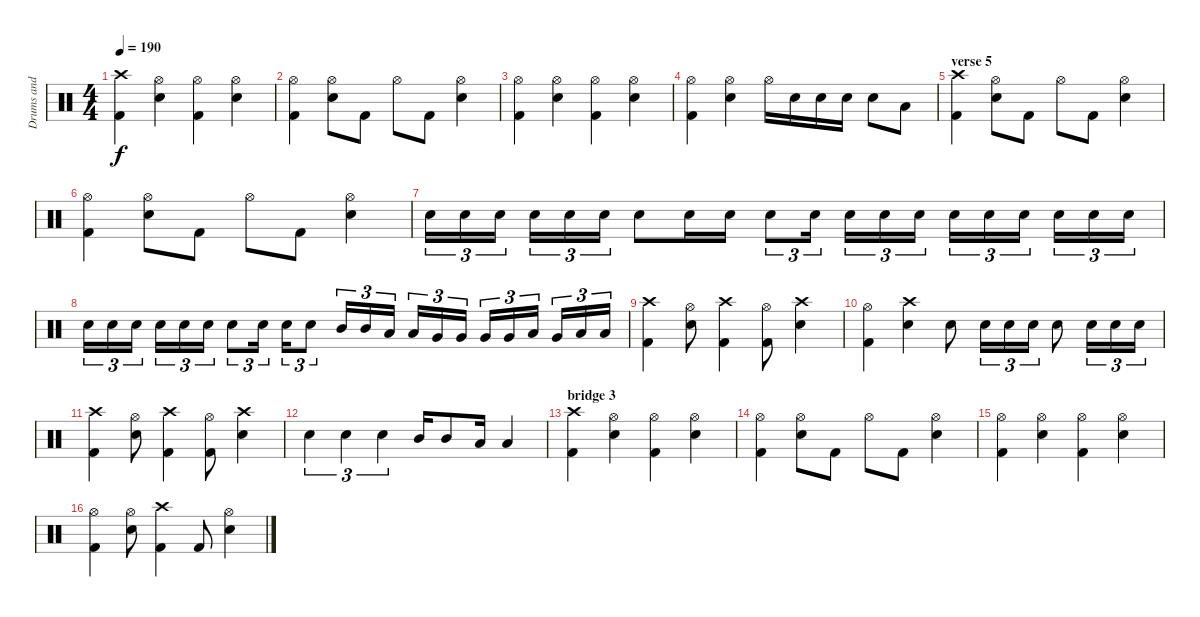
\track ("Drums and Percussion (Pace)" "Drums and ") {instrument percussion}
\staff {score}
\articulation defaults
\ts (4 4)
\tempo 190
\clef neutral
\ks c
("Crash high (hit)" "Kick (hit) 2").4{dy f} ("Hi-Hat (open)" "Electric Snare (hit)").4 ("Hi-Hat (open)" "Kick (hit) 2").4 ("Hi-Hat (open)" "Electric Snare (hit)").4 |
("Hi-Hat (open)" "Kick (hit) 2").4 ("Hi-Hat (open)" "Electric Snare (hit)").8 "Kick (hit) 2".8 "Hi-Hat (open)".8 "Kick (hit) 2".8 ("Hi-Hat (open)" "Electric Snare (hit)").4 |
("Hi-Hat (open)" "Kick (hit) 2").4 ("Hi-Hat (open)" "Electric Snare (hit)").4 ("Hi-Hat (open)" "Kick (hit) 2").4 ("Hi-Hat (open)" "Electric Snare (hit)").4 |
("Hi-Hat (open)" "Kick (hit) 2").4 ("Hi-Hat (open)" "Electric Snare (hit)").4 "Hi-Hat (open)".16 "Electric Snare (hit)".16 "Electric Snare (hit)".16 "Electric Snare (hit)".16 "Electric Snare (hit)".8 "Low Tom (hit)".8 |
\section ("" "verse 5")
("Crash high (hit)" "Kick (hit) 2").4 ("Hi-Hat (open)" "Electric Snare (hit)").8 "Kick (hit) 2".8 "Hi-Hat (open)".8 "Kick (hit) 2".8 ("Hi-Hat (open)" "Electric Snare (hit)").4 |
("Hi-Hat (open)" "Kick (hit) 2").4 ("Hi-Hat (open)" "Electric Snare (hit)").8 "Kick (hit) 2".8 "Hi-Hat (open)".8 "Kick (hit) 2".8 ("Hi-Hat (open)" "Electric Snare (hit)").4 |
"Electric Snare (hit)".16{tu (3 2)} "Electric Snare (hit)".16{tu (3 2)} "Electric Snare (hit)".16{tu (3 2)} "Electric Snare (hit)".16{tu (3 2)} "Electric Snare (hit)".16{tu (3 2)} "Electric Snare (hit)".16{tu (3 2)} "Electric Snare (hit)".8 "Electric Snare (hit)".16 "Electric Snare (hit)".16 "Electric Snare (hit)".8{tu (3 2)} "Electric Snare (hit)".16{tu (3 2)} "Electric Snare (hit)".16{tu (3 2)} "Electric Snare (hit)".16{tu (3 2)} "Electric Snare (hit)".16{tu (3 2)} "Electric Snare (hit)".16{tu (3 2)} "Electric Snare (hit)".16{tu (3 2)} "Electric Snare (hit)".16{tu (3 2)} "Electric Snare (hit)".16{tu (3 2)} "Electric Snare (hit)".16{tu (3 2)} "Electric Snare (hit)".16{tu (3 2)} |
"Electric Snare (hit)".16{tu (3 2)} "Electric Snare (hit)".16{tu (3 2)} "Electric Snare (hit)".16{tu (3 2)} "Electric Snare (hit)".16{tu (3 2)} "Electric Snare (hit)".16{tu (3 2)} "Electric Snare (hit)".16{tu (3 2)} "Electric Snare (hit)".8{tu (3 2)} "Electric Snare (hit)".16{tu (3 2)} "Electric Snare (hit)".16{tu (3 2)} "Electric Snare (hit)".8{tu (3 2)} "Mid Tom (hit)".16{tu (3 2)} "Mid Tom (hit)".16{tu (3 2)} "Low Tom (hit)".16{tu (3 2)} "Low Tom (hit)".16{tu (3 2)} "Very Low Tom (hit)".16{tu (3 2)} "Very Low Tom (hit)".16{tu (3 2)} "Very Low Tom (hit)".16{tu (3 2)} "Very Low Tom (hit)".16{tu (3 2)} "Low Floor Tom (hit)".16{tu (3 2)} "Very Low Tom (hit)".16{tu (3 2)} "Low Tom (hit)".16{tu (3 2)} "Low Tom (hit)".16{tu (3 2)} |
("Crash high (hit)" "Kick (hit) 2").4 ("Hi-Hat (open)" "Electric Snare (hit)").8 ("Crash high (hit)" "Kick (hit) 2").4 ("Hi-Hat (open)" "Kick (hit) 2").8 ("Crash high (hit)" "Electric Snare (hit)").4 |
("Hi-Hat (open)" "Kick (hit) 2").4 ("Crash high (hit)" "Electric Snare (hit)").4 "Electric Snare (hit)".8 "Electric Snare (hit)".16{tu (3 2)} "Electric Snare (hit)".16{tu (3 2)} "Electric Snare (hit)".16{tu (3 2)} "Electric Snare (hit)".8 "Electric Snare (hit)".16{tu (3 2)} "Electric Snare (hit)".16{tu (3 2)} "Electric Snare (hit)".16{tu (3 2)} |
("Crash high (hit)" "Kick (hit) 2").4 ("Hi-Hat (open)" "Electric Snare (hit)").8 ("Crash high (hit)" "Kick (hit) 2").4 ("Hi-Hat (open)" "Kick (hit) 2").8 ("Crash high (hit)" "Electric Snare (hit)").4 |
"Electric Snare (hit)".4{tu (3 2)} "Electric Snare (hit)".4{tu (3 2)} "Electric Snare (hit)".4{tu (3 2)} "Mid Tom (hit)".16 "Mid Tom (hit)".8 "Low Tom (hit)".16 "Low Tom (hit)".4 |
\section ("" "bridge 3")
("Crash high (hit)" "Kick (hit) 2").4 ("Hi-Hat (open)" "Electric Snare (hit)").4 ("Hi-Hat (open)" "Kick (hit) 2").4 ("Hi-Hat (open)" "Electric Snare (hit)").4 |
("Hi-Hat (open)" "Kick (hit) 2").4 ("Hi-Hat (open)" "Electric Snare (hit)").8 "Kick (hit) 2".8 "Hi-Hat (open)".8 "Kick (hit) 2".8 ("Hi-Hat (open)" "Electric Snare (hit)").4 |
("Hi-Hat (open)" "Kick (hit) 2").4 ("Hi-Hat (open)" "Electric Snare (hit)").4 ("Hi-Hat (open)" "Kick (hit) 2").4 ("Hi-Hat (open)" "Electric Snare (hit)").4 |
("Hi-Hat (open)" "Kick (hit) 2").4 ("Hi-Hat (open)" "Electric Snare (hit)").8 ("Crash high (hit)" "Kick (hit) 2").4 "Kick (hit) 2".8 ("Hi-Hat (open)" "Electric Snare (hit)").4
